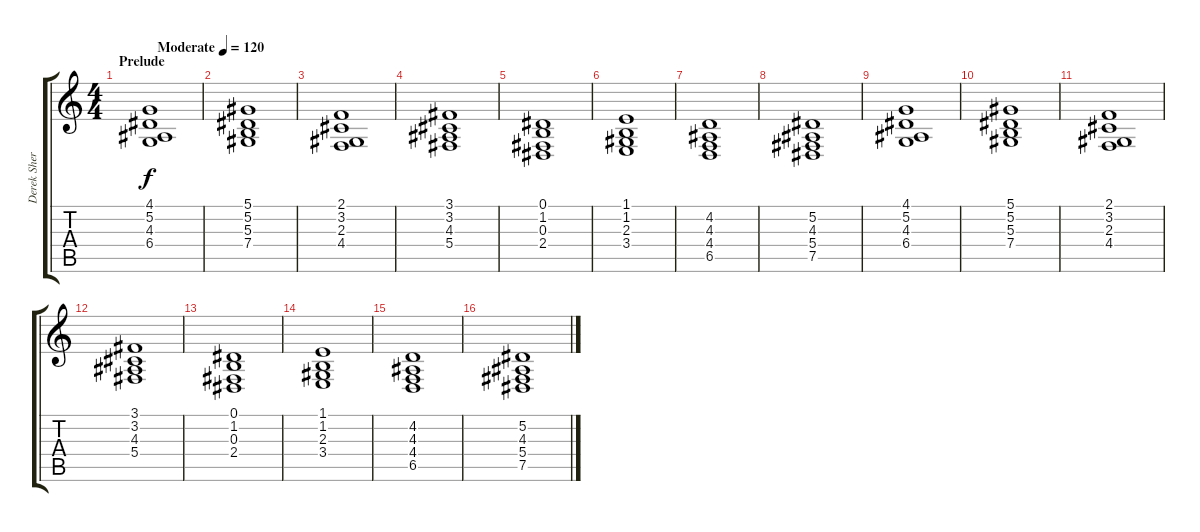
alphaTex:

\track ("Derek Sherinian" "Derek Sher") {instrument stringensemble1}
\staff {score tabs}
\tuning (Eb4 Bb3 Gb3 Db3 Ab2 Eb2) {hide}
\ts (4 4)
\section ("" "Prelude")
\tempo (120 "Moderate")
\clef g2
\ks c
(4.1 5.2 4.3 6.4).1{dy f instrument stringensemble1} |
(5.1 5.2 5.3 7.4).1 |
(2.1 3.2 2.3 4.4).1 |
(3.1 3.2 4.3 5.4).1 |
(0.1 1.2 0.3 2.4).1 |
(1.1 1.2 2.3 3.4).1 |
(4.2 4.3 4.4 6.5).1 |
(5.2 4.3 5.4 7.5).1 |
(4.1 5.2 4.3 6.4).1 |
(5.1 5.2 5.3 7.4).1 |
(2.1 3.2 2.3 4.4).1 |
(3.1 3.2 4.3 5.4).1 |
(0.1 1.2 0.3 2.4).1 |
(1.1 1.2 2.3 3.4).1 |
(4.2 4.3 4.4 6.5).1 |
(5.2 4.3 5.4 7.5).1
